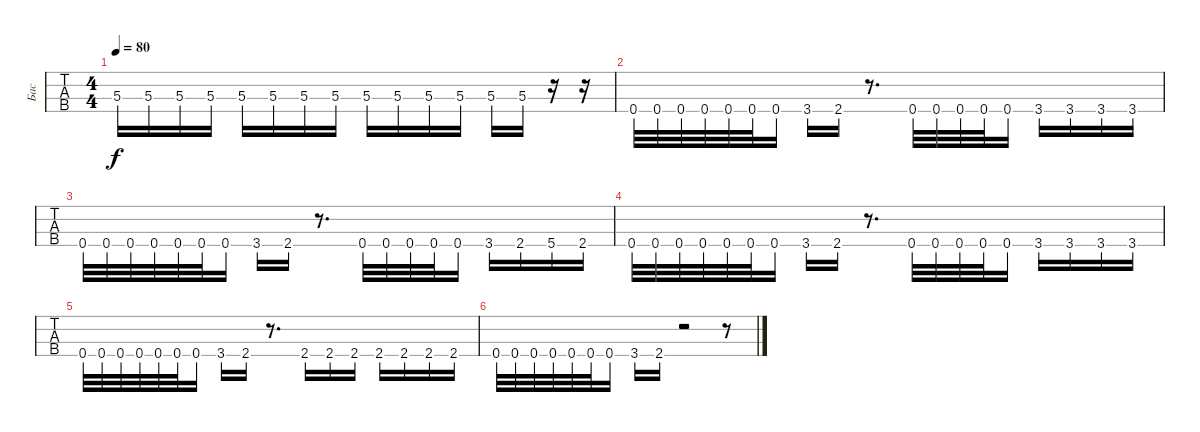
\track ("Бас" "Бас") {instrument electricbasspick}
\staff {tabs}
\tuning (F2 C2 G1 C1) {hide}
\ts (4 4)
\tempo 80
\clef f4
\ks c
5.3.16{dy f} 5.3.16 5.3.16 5.3.16 5.3.16 5.3.16 5.3.16 5.3.16 5.3.16 5.3.16 5.3.16 5.3.16 5.3.16 5.3.16 r.16 r.16 |
0.4.32 0.4.32 0.4.32 0.4.32 0.4.32 0.4.32 0.4.16 3.4.16 2.4.16 r.8{d} 0.4.32 0.4.32 0.4.32 0.4.32 0.4.16 3.4.16 3.4.16 3.4.16 3.4.16 |
0.4.32 0.4.32 0.4.32 0.4.32 0.4.32 0.4.32 0.4.16 3.4.16 2.4.16 r.8{d} 0.4.32 0.4.32 0.4.32 0.4.32 0.4.16 3.4.16 2.4.16 5.4.16 2.4.16 |
0.4.32 0.4.32 0.4.32 0.4.32 0.4.32 0.4.32 0.4.16 3.4.16 2.4.16 r.8{d} 0.4.32 0.4.32 0.4.32 0.4.32 0.4.16 3.4.16 3.4.16 3.4.16 3.4.16 |
0.4.32 0.4.32 0.4.32 0.4.32 0.4.32 0.4.32 0.4.16 3.4.16 2.4.16 r.8{d} 2.4.16 2.4.16 2.4.16 2.4.16 2.4.16 2.4.16 2.4.16 |
0.4.32 0.4.32 0.4.32 0.4.32 0.4.32 0.4.32 0.4.16 3.4.16 2.4.16 r.2 r.8
